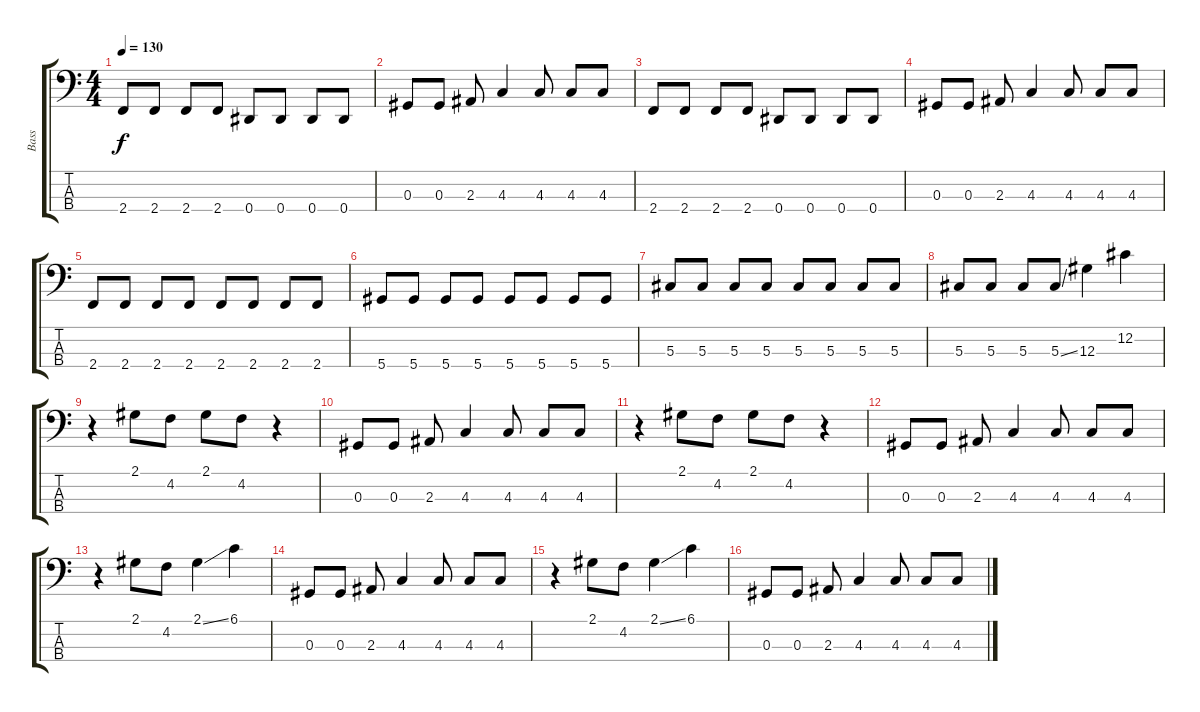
\track ("Bass" "Bass") {instrument fretlessbass}
\staff {score tabs}
\tuning (Gb2 Db2 Ab1 Eb1) {hide}
\ts (4 4)
\tempo 130
\clef f4
\ks c
2.4.8{dy f} 2.4.8 2.4.8 2.4.8 0.4.8 0.4.8 0.4.8 0.4.8 |
0.3.8 0.3.8 2.3.8 4.3.4 4.3.8 4.3.8 4.3.8 |
2.4.8 2.4.8 2.4.8 2.4.8 0.4.8 0.4.8 0.4.8 0.4.8 |
0.3.8 0.3.8 2.3.8 4.3.4 4.3.8 4.3.8 4.3.8 |
2.4.8 2.4.8 2.4.8 2.4.8 2.4.8 2.4.8 2.4.8 2.4.8 |
5.4.8 5.4.8 5.4.8 5.4.8 5.4.8 5.4.8 5.4.8 5.4.8 |
5.3.8 5.3.8 5.3.8 5.3.8 5.3.8 5.3.8 5.3.8 5.3.8 |
5.3.8 5.3.8 5.3.8 5.3{ss}.8 12.3.4 12.2.4 |
r.4 2.1.8 4.2.8 2.1.8 4.2.8 r.4 |
0.3.8 0.3.8 2.3.8 4.3.4 4.3.8 4.3.8 4.3.8 |
r.4 2.1.8 4.2.8 2.1.8 4.2.8 r.4 |
0.3.8 0.3.8 2.3.8 4.3.4 4.3.8 4.3.8 4.3.8 |
r.4 2.1.8 4.2.8 2.1{ss}.4 6.1.4 |
0.3.8 0.3.8 2.3.8 4.3.4 4.3.8 4.3.8 4.3.8 |
r.4 2.1.8 4.2.8 2.1{ss}.4 6.1.4 |
0.3.8 0.3.8 2.3.8 4.3.4 4.3.8 4.3.8 4.3.8
